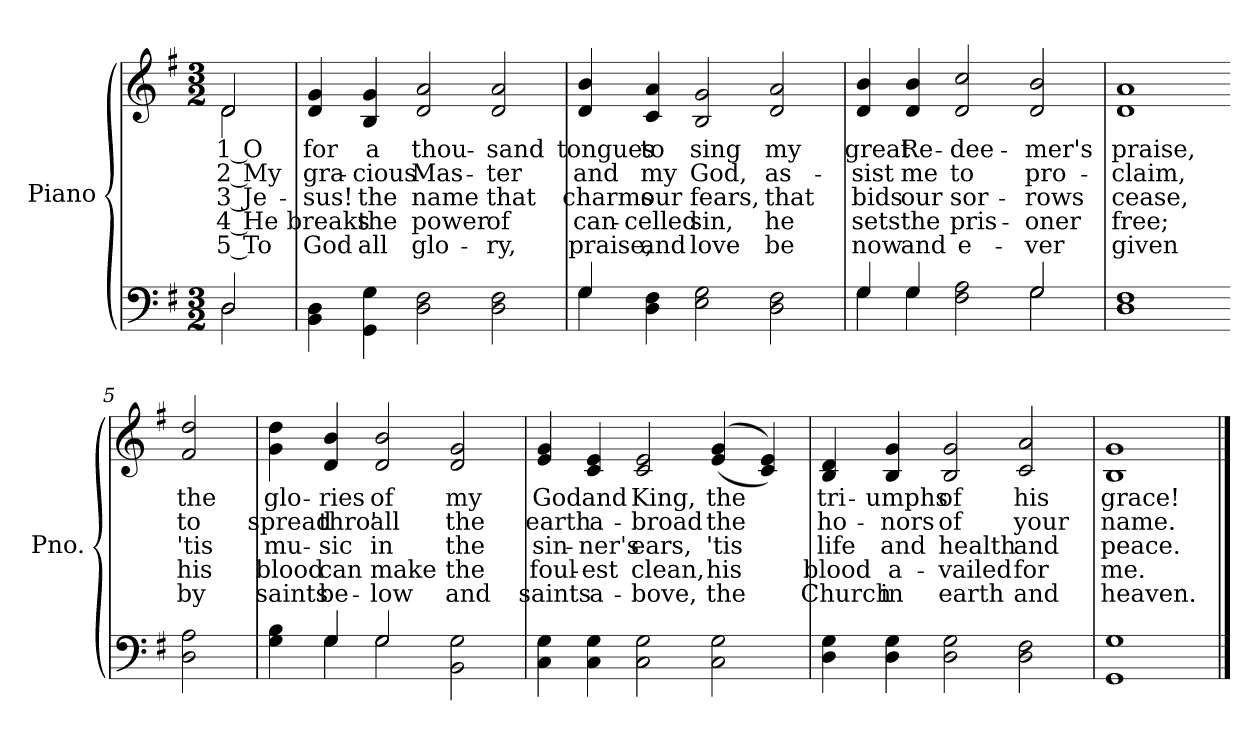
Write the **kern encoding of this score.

**kern	**kern	**text	**text	**text	**text	**text
*part2	*part1	*part1	*part1	*part1	*part1	*part1
*staff2	*staff1	*staff1	*staff1	*staff1	*staff1	*staff1
*I"Piano	*I"Piano	*	*	*	*	*
*I'Pno.	*I'Pno.	*	*	*	*	*
!!LO:PB:g=z
*clefF4	*clefG2	*	*	*	*	*
*k[f#]	*k[f#]	*	*	*	*	*
*G:	*G:	*	*	*	*	*
*M3/2	*M3/2	*	*	*	*	*
=	=	=	=	=	=	=
*^	*	*	*	*	*	*
!	!	!	!LO:LY:b:color=#000000	!LO:LY:b:color=#000000	!LO:LY:b:color=#000000	!LO:LY:b:color=#000000	!LO:LY:b:color=#000000
*	*	*^	*	*	*	*	*
2Di/	2Di\	2di/	2di\	1 O	2 My	3 Je-	-4 He	5 To
=1	=1	=1	=1	=1	=1	=1	=1	=1
!	!	!	!	!LO:LY:b:color=#000000	!LO:LY:b:color=#000000	!LO:LY:b:color=#000000	!LO:LY:b:color=#000000	!LO:LY:b:color=#000000
*v	*v	*	*	*	*	*	*	*
*	*v	*v	*	*	*	*	*
4BBi\ 4Di	4di/ 4gi	for	gra-	sus!	breaks	God
!	!	!LO:LY:b:color=#000000	!LO:LY:b:color=#000000	!LO:LY:b:color=#000000	!LO:LY:b:color=#000000	!LO:LY:b:color=#000000
4GGi\ 4Gi	4Bi/ 4gi	a	-cious	the	the	all
!	!	!LO:LY:b:color=#000000	!LO:LY:b:color=#000000	!LO:LY:b:color=#000000	!LO:LY:b:color=#000000	!LO:LY:b:color=#000000
2Di\ 2F#i	2di/ 2ai	thou-	Mas-	name	power	glo-
!	!	!LO:LY:b:color=#000000	!LO:LY:b:color=#000000	!LO:LY:b:color=#000000	!LO:LY:b:color=#000000	!LO:LY:b:color=#000000
2Di\ 2F#i	2di/ 2ai	-sand	-ter	-that	of	ry,
=2	=2	=2	=2	=2	=2	=2
*^	*	*	*	*	*	*
!	!	!	!LO:LY:b:color=#000000	!LO:LY:b:color=#000000	!LO:LY:b:color=#000000	!LO:LY:b:color=#000000	!LO:LY:b:color=#000000
4Gi/	4Gi\	4di/ 4bi	tongues	and	charms	can-	-praise,
!	!	!	!LO:LY:b:color=#000000	!LO:LY:b:color=#000000	!LO:LY:b:color=#000000	!LO:LY:b:color=#000000	!LO:LY:b:color=#000000
4Di\ 4F#i	4ryy	4ci/ 4ai	to	my	our	celled	and
!	!	!	!LO:LY:b:color=#000000	!LO:LY:b:color=#000000	!LO:LY:b:color=#000000	!LO:LY:b:color=#000000	!LO:LY:b:color=#000000
2Ei\ 2Gi	2ryy	2Bi/ 2gi	sing	God,	fears,	sin,	love
!	!	!	!LO:LY:b:color=#000000	!LO:LY:b:color=#000000	!LO:LY:b:color=#000000	!LO:LY:b:color=#000000	!LO:LY:b:color=#000000
2Di\ 2F#i	2ryy	2di/ 2ai	my	as-	that	he	be
=3	=3	=3	=3	=3	=3	=3	=3
!	!	!	!LO:LY:b:color=#000000	!LO:LY:b:color=#000000	!LO:LY:b:color=#000000	!LO:LY:b:color=#000000	!LO:LY:b:color=#000000
4Gi/	4Gi\	4di/ 4bi	great	-sist	bids	sets	now
!	!	!	!LO:LY:b:color=#000000	!LO:LY:b:color=#000000	!LO:LY:b:color=#000000	!LO:LY:b:color=#000000	!LO:LY:b:color=#000000
4Gi/	4Gi\	4di/ 4bi	Re-	me	our	the	and
!	!	!	!LO:LY:b:color=#000000	!LO:LY:b:color=#000000	!LO:LY:b:color=#000000	!LO:LY:b:color=#000000	!LO:LY:b:color=#000000
2F#i\ 2Ai	2ryy	2di/ 2cci	-dee-	to	sor-	-pris-	-e-
!	!	!	!LO:LY:b:color=#000000	!LO:LY:b:color=#000000	!LO:LY:b:color=#000000	!LO:LY:b:color=#000000	!LO:LY:b:color=#000000
2Gi/	2Gi\	2di/ 2bi	-mer's	pro-	-rows	oner	ver
=4	=4	=4	=4	=4	=4	=4	=4
!	!	!	!LO:LY:b:color=#000000	!LO:LY:b:color=#000000	!LO:LY:b:color=#000000	!LO:LY:b:color=#000000	!LO:LY:b:color=#000000
*v	*v	*	*	*	*	*	*
1Di/ 1F#i	1di/ 1ai	praise,	-claim,	cease,	free;	given
!!LO:LB:g=z
=5-	=5-	=5-	=5-	=5-	=5-	=5-
!	!	!LO:LY:b:color=#000000	!LO:LY:b:color=#000000	!LO:LY:b:color=#000000	!LO:LY:b:color=#000000	!LO:LY:b:color=#000000
2Di\ 2Ai	2f#i/ 2ddi	the	to	'tis	his	by
=6	=6	=6	=6	=6	=6	=6
*^	*	*	*	*	*	*
!	!	!	!LO:LY:b:color=#000000	!LO:LY:b:color=#000000	!LO:LY:b:color=#000000	!LO:LY:b:color=#000000	!LO:LY:b:color=#000000
4Gi\ 4Bi	4ryy	4gi\ 4ddi	glo-	spread	mu-	-blood	saints
!	!	!	!LO:LY:b:color=#000000	!LO:LY:b:color=#000000	!LO:LY:b:color=#000000	!LO:LY:b:color=#000000	!LO:LY:b:color=#000000
4Gi/	4Gi\	4di/ 4bi	-ries	thro'	sic	can	be-
!	!	!	!LO:LY:b:color=#000000	!LO:LY:b:color=#000000	!LO:LY:b:color=#000000	!LO:LY:b:color=#000000	!LO:LY:b:color=#000000
2Gi/	2Gi\	2di/ 2bi	of	all	-in	make	low
!	!	!	!LO:LY:b:color=#000000	!LO:LY:b:color=#000000	!LO:LY:b:color=#000000	!LO:LY:b:color=#000000	!LO:LY:b:color=#000000
2BBi\ 2Gi	2ryy	2di/ 2gi	my	the	the	the	and
=7	=7	=7	=7	=7	=7	=7	=7
!	!	!	!LO:LY:b:color=#000000	!LO:LY:b:color=#000000	!LO:LY:b:color=#000000	!LO:LY:b:color=#000000	!LO:LY:b:color=#000000
*v	*v	*	*	*	*	*	*
4Ci\ 4Gi	4ei/ 4gi	God	earth	sin-	-foul-	-saints
!	!	!LO:LY:b:color=#000000	!LO:LY:b:color=#000000	!LO:LY:b:color=#000000	!LO:LY:b:color=#000000	!LO:LY:b:color=#000000
4Ci\ 4Gi	4ci/ 4ei	and	a-	ner's	est	a-
!	!	!LO:LY:b:color=#000000	!LO:LY:b:color=#000000	!LO:LY:b:color=#000000	!LO:LY:b:color=#000000	!LO:LY:b:color=#000000
2Ci\ 2Gi	2ci/ 2ei	King,	-broad	-ears,	clean,	bove,
!	!	!LO:LY:b:color=#000000	!LO:LY:b:color=#000000	!LO:LY:b:color=#000000	!LO:LY:b:color=#000000	!LO:LY:b:color=#000000
2Ci\ 2Gi	((4ei/ 4gi	the	the	'tis	his	the
.	4ci/ 4ei))	.	.	.	.	.
=8	=8	=8	=8	=8	=8	=8
!	!	!LO:LY:b:color=#000000	!LO:LY:b:color=#000000	!LO:LY:b:color=#000000	!LO:LY:b:color=#000000	!LO:LY:b:color=#000000
4Di\ 4Gi	4Bi/ 4di	tri-	ho-	life	blood	Church
!	!	!LO:LY:b:color=#000000	!LO:LY:b:color=#000000	!LO:LY:b:color=#000000	!LO:LY:b:color=#000000	!LO:LY:b:color=#000000
4Di\ 4Gi	4Bi/ 4gi	-umphs	-nors	and	a-	-in
!	!	!LO:LY:b:color=#000000	!LO:LY:b:color=#000000	!LO:LY:b:color=#000000	!LO:LY:b:color=#000000	!LO:LY:b:color=#000000
2Di\ 2Gi	2Bi/ 2gi	of	of	health	vailed	earth
!	!	!LO:LY:b:color=#000000	!LO:LY:b:color=#000000	!LO:LY:b:color=#000000	!LO:LY:b:color=#000000	!LO:LY:b:color=#000000
2Di\ 2F#i	2ci/ 2ai	his	your	and	for	and
=9	=9	=9	=9	=9	=9	=9
!	!	!LO:LY:b:color=#000000	!LO:LY:b:color=#000000	!LO:LY:b:color=#000000	!LO:LY:b:color=#000000	!LO:LY:b:color=#000000
1GGi/ 1Gi	1Bi/ 1gi	grace!	name.	peace.	me.	heaven.
==	==	==	==	==	==	==
*-	*-	*-	*-	*-	*-	*-
